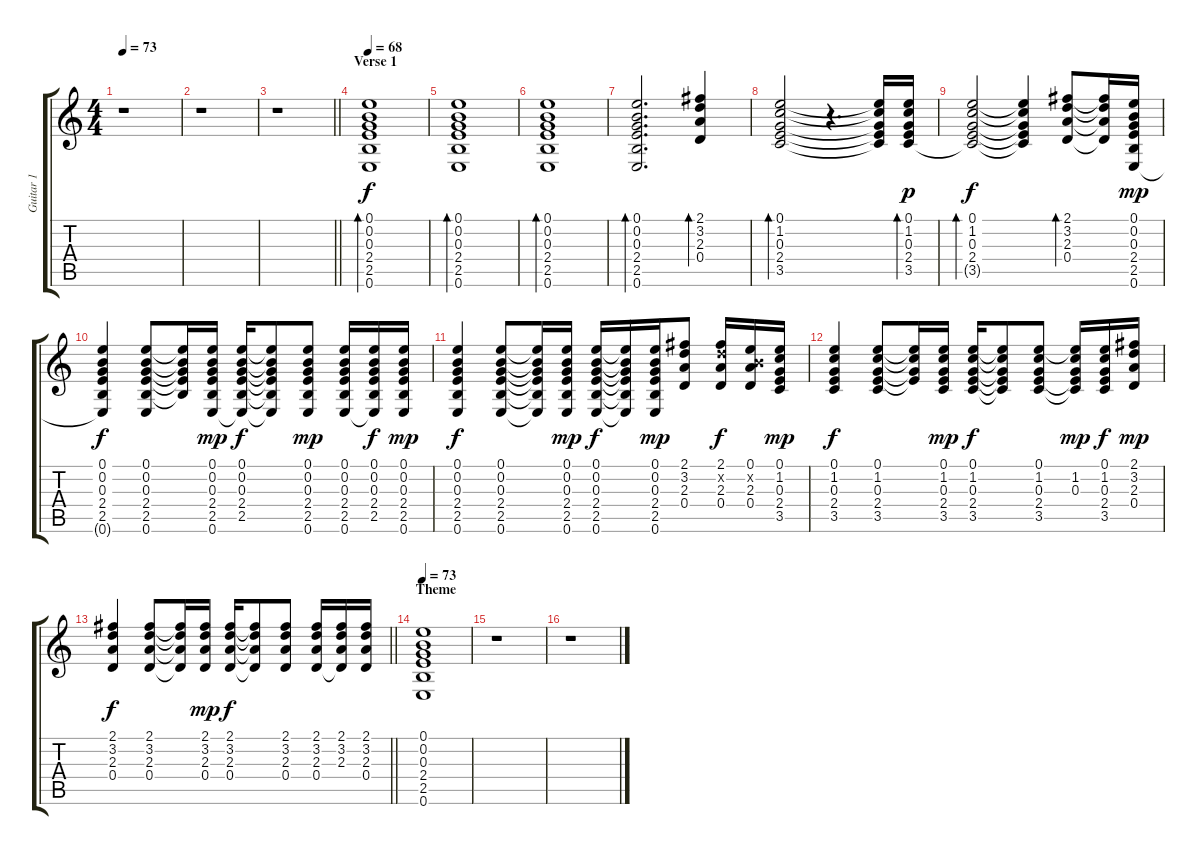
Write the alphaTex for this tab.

\track ("Guitar 1" "Guitar 1") {instrument acousticguitarnylon}
\staff {score tabs}
\tuning (E4 B3 G3 D3 A2 E2) {hide}
\ts (4 4)
\tempo 73
\clef g2
\ks c
r.1{dy f} |
r.1 |
\barLineRight lightlight
r.1 |
\section ("" "Verse 1")
\tempo 68
(0.1 0.2 0.3 2.4 2.5 0.6).1{bd 120 instrument acousticguitarnylon} |
(0.1 0.2 0.3 2.4 2.5 0.6).1{bd 120} |
(0.1 0.2 0.3 2.4 2.5 0.6).1{bd 30} |
(0.1 0.2 0.3 2.4 2.5 0.6).2{d bd 30} (2.1 3.2 2.3 0.4).4{bd 30} |
(0.1 1.2 0.3 2.4 3.5).2{bd 30} r.4{d} (0.1{t} 1.2{t} 0.3{t} 2.4{t} 3.5{t}).16 (0.1 1.2 0.3 2.4 3.5).16{bd 30 dy p} |
(0.1 1.2 0.3 2.4 3.5{t}).2{bd 30 dy f} (0.1{t} 1.2{t} 0.3{t} 2.4{t} 3.5{t}).4 (2.1 3.2 2.3 0.4).8{bd 30} (2.1{t} 3.2{t} 2.3{t} 0.4{t}).16 (0.1 0.2 0.3 2.4 2.5 0.6).16{dy mp} |
(0.1 0.2 0.3 2.4 2.5 0.6{t}).4{dy f} (0.1 0.2 0.3 2.4 2.5 0.6).8 (0.1{t} 0.2{t} 0.3{t} 2.4{t} 2.5{t}).16 (0.1 0.2 0.3 2.4 2.5 0.6).16{dy mp} (0.1 0.2 0.3 2.4 2.5 0.6{t}).16{dy f} (0.1{t} 0.2{t} 0.3{t} 2.4{t} 2.5{t} 0.6{t}).8 (0.1 0.2 0.3 2.4 2.5 0.6).8{dy mp} (0.1 0.2 0.3 2.4 2.5 0.6).16 (0.1 0.2 0.3 2.4 2.5 0.6{t}).16{dy f} (0.1 0.2 0.3 2.4 2.5 0.6).16{dy mp} |
(0.1 0.2 0.3 2.4 2.5 0.6).4{dy f} (0.1 0.2 0.3 2.4 2.5 0.6).8 (0.1{t} 0.2{t} 0.3{t} 2.4{t} 2.5{t} 0.6{t}).16 (0.1 0.2 0.3 2.4 2.5 0.6).16{dy mp} (0.1 0.2 0.3 2.4 2.5 0.6).16{dy f} (0.1{t} 0.2{t} 0.3{t} 2.4{t} 2.5{t} 0.6{t}).16 (0.1 0.2 0.3 2.4 2.5 0.6).16{dy mp} (2.1 3.2 2.3 0.4).8 (2.1 3.2{x} 2.3 0.4).16{dy f} (0.1 0.2{x} 2.3 0.4).16 (0.1 1.2 0.3 2.4 3.5).16{dy mp} |
(0.1 1.2 0.3 2.4 3.5).4{dy f} (0.1 1.2 0.3 2.4 3.5).8 (0.1{t} 1.2{t} 0.3{t} 2.4{t}).16 (0.1 1.2 0.3 2.4 3.5).16{dy mp} (0.1 1.2 0.3 2.4 3.5).16{dy f} (0.1{t} 1.2{t} 0.3{t} 2.4{t} 3.5{t}).8 (0.1 1.2 0.3 2.4 3.5).8 (0.1{t} 1.2 0.3 2.4{t} 3.5{t}).16{dy mp} (0.1 1.2 0.3 2.4 3.5).16{dy f} (2.1 3.2 2.3 0.4).16{dy mp} |
\barLineRight lightlight
(2.1 3.2 2.3 0.4).4{dy f} (2.1 3.2 2.3 0.4).8 (2.1{t} 3.2{t} 2.3{t} 0.4{t}).16 (2.1 3.2 2.3 0.4).16{dy mp} (2.1 3.2 2.3 0.4).16{dy f} (2.1{t} 3.2{t} 2.3{t} 0.4{t}).8 (2.1 3.2 2.3 0.4).8 (2.1 3.2 2.3 0.4).16 (2.1 3.2 2.3 0.4{t}).16 (2.1 3.2 2.3 0.4).16 |
\section ("" "Theme")
\tempo 73
(0.1 0.2 0.3 2.4 2.5 0.6).1 |
r.1 |
r.1
